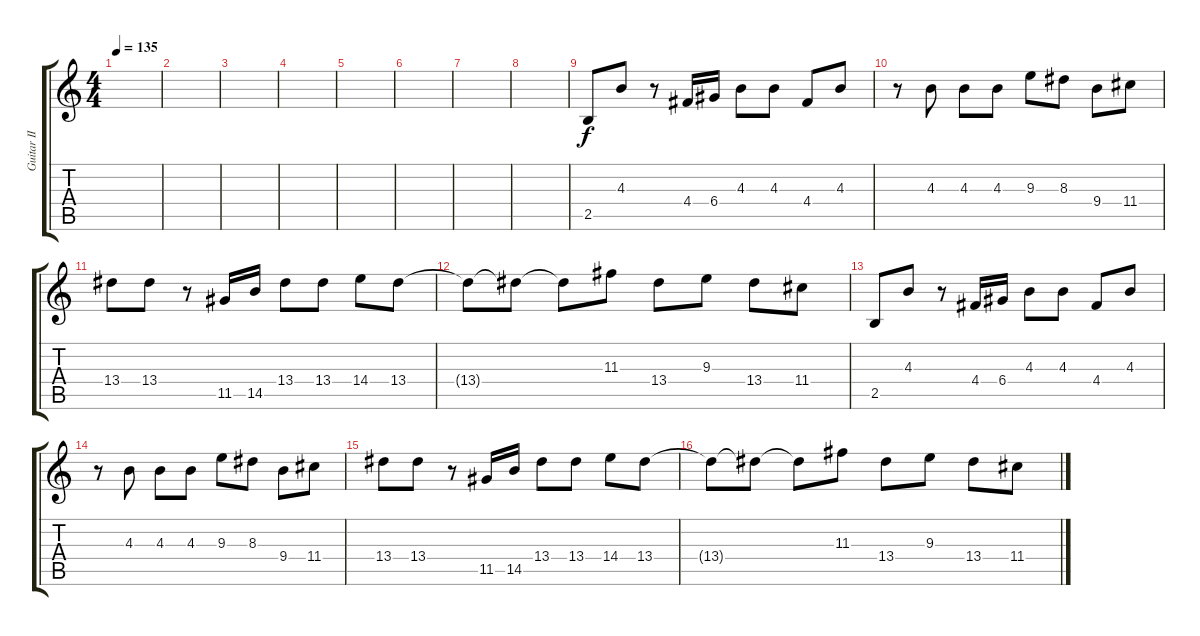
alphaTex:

\track ("Guitar II" "Guitar II") {instrument distortionguitar}
\staff {score tabs}
\tuning (E4 B3 G3 D3 A2 D2) {hide}
\ts (4 4)
\tempo 135
\clef g2
\ks c
|
|
|
|
|
|
|
|
2.5.8 4.3.8 r.8 4.4.16 6.4.16 4.3.8 4.3.8 4.4.8 4.3.8 |
r.8 4.3.8 4.3.8 4.3.8 9.3.8 8.3.8 9.4.8 11.4.8 |
13.4.8 13.4.8 r.8 11.5.16 14.5.16 13.4.8 13.4.8 14.4.8 13.4.8 |
13.4{t}.8 13.4{t}.8 13.4{t}.8 11.3.8 13.4.8 9.3.8 13.4.8 11.4.8 |
2.5.8 4.3.8 r.8 4.4.16 6.4.16 4.3.8 4.3.8 4.4.8 4.3.8 |
r.8 4.3.8 4.3.8 4.3.8 9.3.8 8.3.8 9.4.8 11.4.8 |
13.4.8 13.4.8 r.8 11.5.16 14.5.16 13.4.8 13.4.8 14.4.8 13.4.8 |
13.4{t}.8 13.4{t}.8 13.4{t}.8 11.3.8 13.4.8 9.3.8 13.4.8 11.4.8
